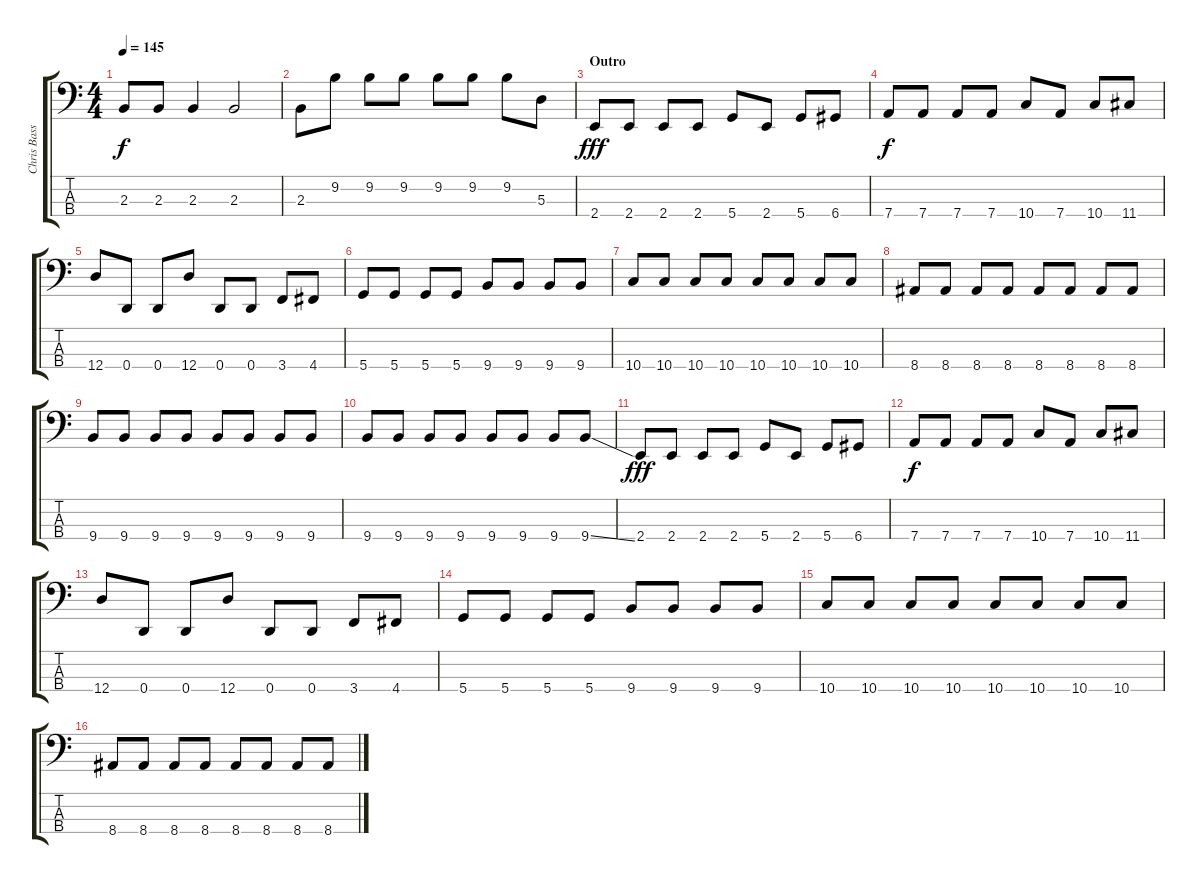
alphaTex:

\track ("Chris Bass" "Chris Bass") {instrument electricbassfinger}
\staff {score tabs}
\tuning (G2 D2 A1 D1) {hide}
\ts (4 4)
\tempo 145
\clef f4
\ks c
2.3.8{dy f} 2.3.8 2.3.4 2.3.2 |
2.3.8 9.2.8 9.2.8 9.2.8 9.2.8 9.2.8 9.2.8 5.3.8 |
\section ("" "Outro")
2.4.8{dy fff} 2.4.8 2.4.8 2.4.8 5.4.8 2.4.8 5.4.8 6.4.8 |
7.4.8{dy f} 7.4.8 7.4.8 7.4.8 10.4.8 7.4.8 10.4.8 11.4.8 |
12.4.8 0.4.8 0.4.8 12.4.8 0.4.8 0.4.8 3.4.8 4.4.8 |
5.4.8 5.4.8 5.4.8 5.4.8 9.4.8 9.4.8 9.4.8 9.4.8 |
10.4.8 10.4.8 10.4.8 10.4.8 10.4.8 10.4.8 10.4.8 10.4.8 |
8.4.8 8.4.8 8.4.8 8.4.8 8.4.8 8.4.8 8.4.8 8.4.8 |
9.4.8 9.4.8 9.4.8 9.4.8 9.4.8 9.4.8 9.4.8 9.4.8 |
9.4.8 9.4.8 9.4.8 9.4.8 9.4.8 9.4.8 9.4.8 9.4{ss}.8 |
2.4.8{dy fff} 2.4.8 2.4.8 2.4.8 5.4.8 2.4.8 5.4.8 6.4.8 |
7.4.8{dy f} 7.4.8 7.4.8 7.4.8 10.4.8 7.4.8 10.4.8 11.4.8 |
12.4.8 0.4.8 0.4.8 12.4.8 0.4.8 0.4.8 3.4.8 4.4.8 |
5.4.8 5.4.8 5.4.8 5.4.8 9.4.8 9.4.8 9.4.8 9.4.8 |
10.4.8 10.4.8 10.4.8 10.4.8 10.4.8 10.4.8 10.4.8 10.4.8 |
8.4.8 8.4.8 8.4.8 8.4.8 8.4.8 8.4.8 8.4.8 8.4.8
